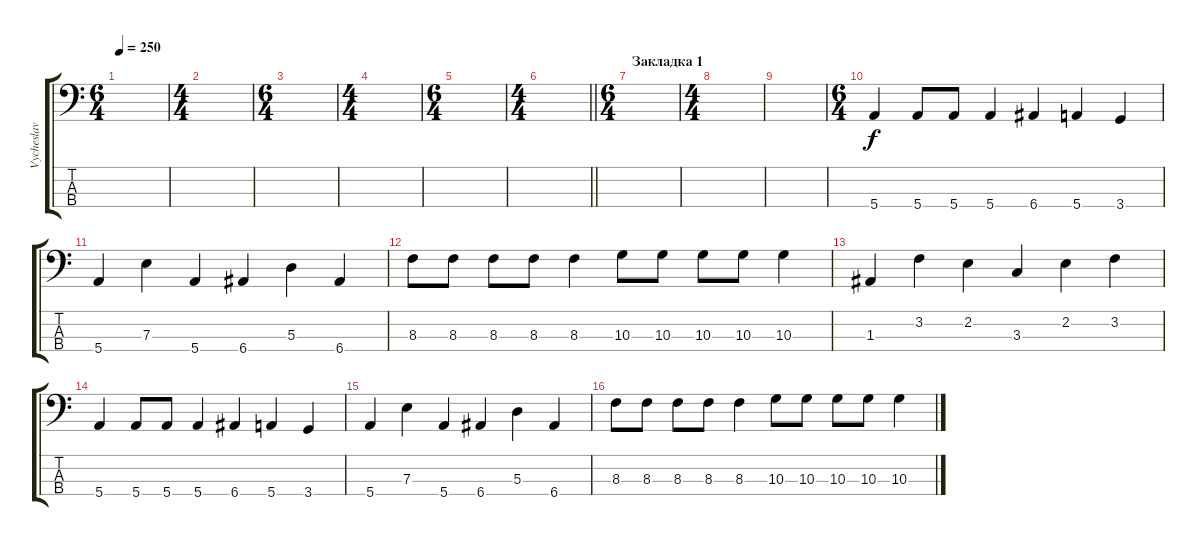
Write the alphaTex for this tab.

\track ("Vycheslav Semikin bass" "Vycheslav ") {instrument electricbasspick}
\staff {score tabs}
\tuning (G2 D2 A1 E1) {hide}
\ts (6 4)
\tempo 250
\clef f4
\ks c
|
\ts (4 4)
|
\ts (6 4)
|
\ts (4 4)
|
\ts (6 4)
|
\ts (4 4)
\barLineRight lightlight
|
\ts (6 4)
\section ("" "Закладка 1")
|
\ts (4 4)
|
|
\ts (6 4)
5.4.4 5.4.8 5.4.8 5.4.4 6.4.4 5.4.4 3.4.4 |
5.4.4 7.3.4 5.4.4 6.4.4 5.3.4 6.4.4 |
8.3.8 8.3.8 8.3.8 8.3.8 8.3.4 10.3.8 10.3.8 10.3.8 10.3.8 10.3.4 |
1.3.4 3.2.4 2.2.4 3.3.4 2.2.4 3.2.4 |
5.4.4 5.4.8 5.4.8 5.4.4 6.4.4 5.4.4 3.4.4 |
5.4.4 7.3.4 5.4.4 6.4.4 5.3.4 6.4.4 |
8.3.8 8.3.8 8.3.8 8.3.8 8.3.4 10.3.8 10.3.8 10.3.8 10.3.8 10.3.4
